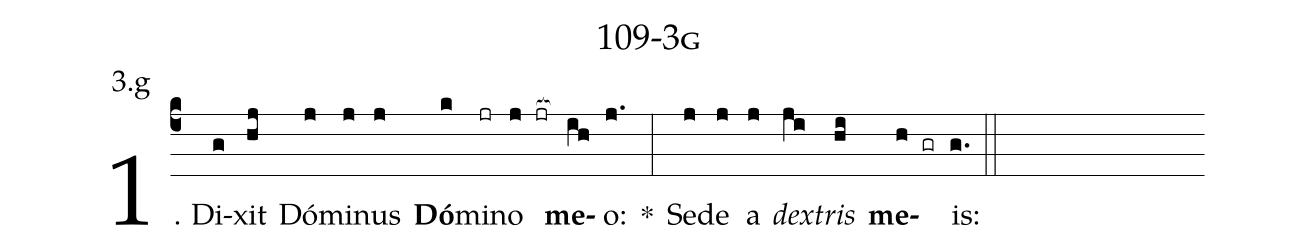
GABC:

name: 109-3g;
annotation: 3.g;
%%
(c4)1. Di(g)xit(hj) Dó(j)mi(j)nus(j) <b>Dó</b>(k)mi(jr)no(j jr[ocb:1{]) <b>me</b>(ih[ocb:0}])o:(j.) *(:) Se(j)de(j) a(j) <i>dex</i>(ji)<i>tris</i>(hi) <b>me</b>(h gr)is:(g.) (::)
